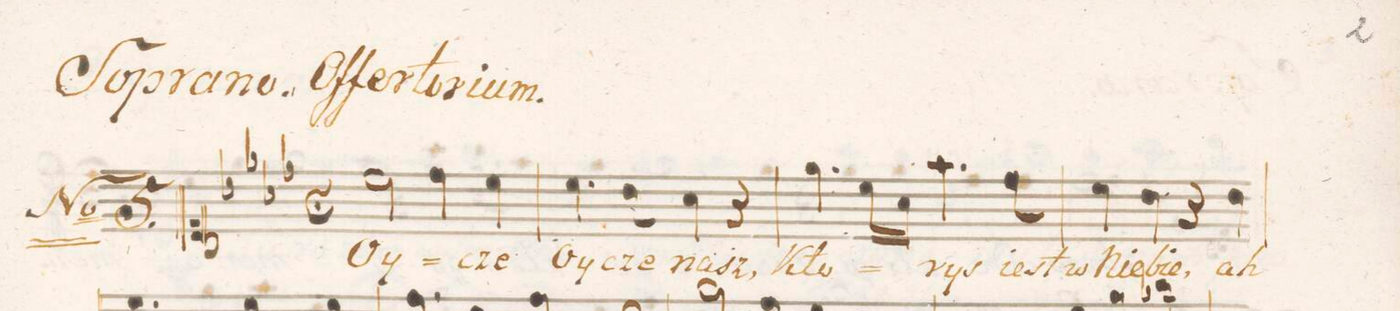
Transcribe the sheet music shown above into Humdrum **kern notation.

**kern	**text	**dynam
*I"Soprano.	*	*
*clefC1	*	*
*k[b-e-a-d-]	*	*
*met(C.)	*	*
*M4/4	*	*
*2\right	*	*
2cc\	Oy-	.
4dd-\	.	.
4cc\	-cze	.
=2	=2	=2
4.cc\	Oy-	.
8b-\	-cze	.
4a-\	nasz,	.
4r	.	.
=3	=3	=3
4.ee-\	Kto-	.
16cc\LL	.	.
16a-\JJ	.	.
4.ff\	-rys	.
8dd-\	iest	.
=4	=4	=4
4cc\	w Nie-	.
4b-\	-bie,	.
4r	.	.
4b-\	ah	.
=5	=5	=5
*-	*-	*-
